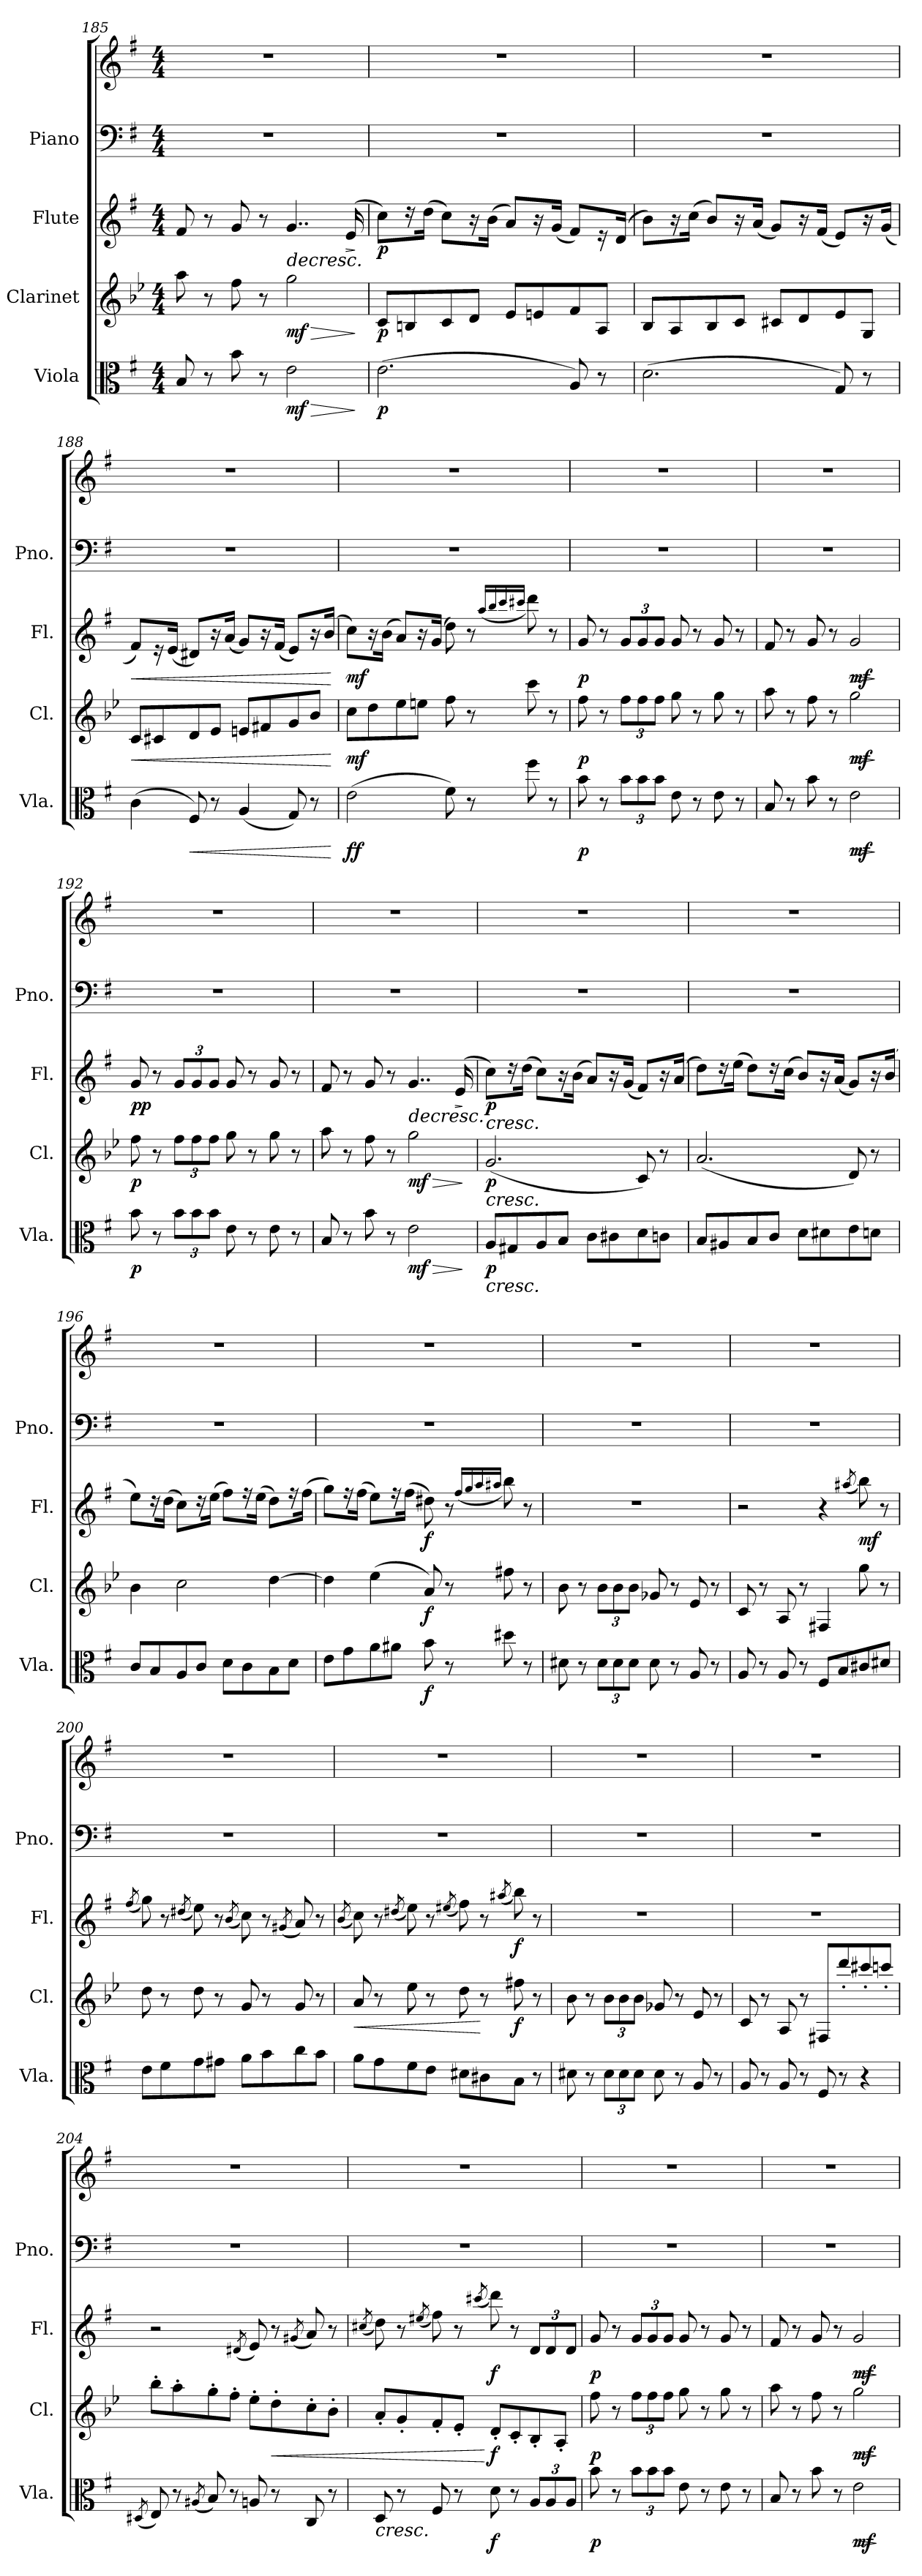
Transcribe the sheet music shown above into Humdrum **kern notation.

**kern	**dynam	**kern	**dynam	**kern	**dynam	**kern	**kern
*part4	*part4	*part3	*part3	*part2	*part2	*part1	*part1
*staff5	*staff5	*staff4	*staff4	*staff3	*staff3	*staff2	*staff1
*I"Viola	*	*I"Clarinet	*	*I"Flute	*	*I"Piano	*
*I'Vla.	*	*I'Cl.	*	*I'Fl.	*	*I'Pno.	*
!!LO:LB:g=z
*clefC3	*	*clefG2	*	*clefG2	*	*clefF4	*clefG2
*	*	*ITrd2c3	*	*	*	*	*
*k[f#]	*	*k[f#]	*	*k[f#]	*	*k[f#]	*k[f#]
*M4/4	*	*M4/4	*	*M4/4	*	*M4/4	*M4/4
=185	=185	=185	=185	=185	=185	=185	=185
8B/	.	8ff#\	.	8f#/	.	1r	1r
8r	.	8r	.	8r	.	.	.
8b\	.	8dd\	.	8g/	.	.	.
8r	.	8r	.	8r	.	.	.
!	!LO:HP:b	!	!LO:HP:b	!	!LO:HP:b	!	!
!	!LO:DY:n=1:b	!	!LO:DY:n=1:b	!	!LO:DY:n=1:b	!	!
!	!	!	!	!	!LO:DY:n=2:b	!	!
2e\	> mf	2ee\	> mf	4..g/	> mf mf	.	.
!	!	!	!	!	!LO:HP:b	!	!
.	.	.	.	(<16e/	>	.	.
.	]	.	]	.	] ]	.	.
=186	=186	=186	=186	=186	=186	=186	=186
!	!LO:DY:b	!	!LO:DY:b	!	!LO:DY:b	!	!
(>2.e\	p	8A/L	p	8cc\L)	p	1r	1r
.	.	8G#X/	.	16r	.	.	.
.	.	.	.	(>16dd\Jk	.	.	.
.	.	8A/	.	8cc\L)	.	.	.
.	.	8B/J	.	16r	.	.	.
.	.	.	.	(>16b\Jk	.	.	.
.	.	8c/L	.	8a/L)	.	.	.
.	.	8c#X/	.	16r	.	.	.
.	.	.	.	(<16g/Jk	.	.	.
8A/)	.	8d/	.	8f#/L)	.	.	.
8r	.	8F#/J	.	16r	.	.	.
.	.	.	.	(<16d/Jk	.	.	.
=187	=187	=187	=187	=187	=187	=187	=187
(>2.d\	.	8G/L	.	8b\L)	.	1r	1r
.	.	8F#/	.	16r	.	.	.
.	.	.	.	(>16cc\Jk	.	.	.
.	.	8G/	.	8b/L)	.	.	.
.	.	8A/J	.	16r	.	.	.
.	.	.	.	(<16a/Jk	.	.	.
.	.	8A#X/L	.	8g/L)	.	.	.
.	.	8B/	.	16r	.	.	.
.	.	.	.	(<16f#/Jk	.	.	.
8G/)	.	8c/	.	8e/L)	.	.	.
8r	.	8E/J	.	16r	.	.	.
.	.	.	.	(<16g/Jk	.	.	.
!!LO:LB:g=z
=188	=188	=188	=188	=188	=188	=188	=188
!	!	!	!LO:HP:b	!	!LO:HP:b	!	!
(>4c\	.	8A/L	<	8f#/L)	<	1r	1r
.	.	8A#X/	.	16r	.	.	.
.	.	.	.	(<16e/Jk	.	.	.
!	!LO:HP:b	!	!	!	!	!	!
8F#/)	<	8B/	.	8d#X/L)	.	.	.
8r	.	8c/J	.	16r	.	.	.
.	.	.	.	(<16a/Jk	.	.	.
(<4A/	.	8c#X/L	.	8g/L)	.	.	.
.	.	8d#X/	.	16r	.	.	.
.	.	.	.	(<16f#/Jk	.	.	.
8G/)	.	8e/	.	8e/L)	.	.	.
8r	.	8g/J	.	16r	.	.	.
.	.	.	.	(<16b/Jk	.	.	.
.	[	.	[	.	[	.	.
=189	=189	=189	=189	=189	=189	=189	=189
!	!LO:DY:b	!	!LO:DY:b	!	!LO:DY:b	!	!
(>2e\	ff	8a\L	mf	8cc\L)	mf	1r	1r
.	.	8b\	.	16r	.	.	.
.	.	.	.	(>16b\Jk	.	.	.
.	.	8cc\	.	8a/L)	.	.	.
.	.	8cc#X\J	.	16r	.	.	.
.	.	.	.	(>16g/Jk	.	.	.
8f#\)	.	8dd\	.	8dd\)	.	.	.
8r	.	8r	.	8r	.	.	.
.	.	.	.	(<16qaa/LL	.	.	.
.	.	.	.	16qbb/	.	.	.
.	.	.	.	16qccc/	.	.	.
.	.	.	.	16qccc#X/JJ	.	.	.
8ff#\	.	8aa\	.	8ddd\)	.	.	.
8r	.	8r	.	8r	.	.	.
=190	=190	=190	=190	=190	=190	=190	=190
!	!LO:DY:b	!	!LO:DY:b	!	!LO:DY:b	!	!
8b\	p	8dd\	p	8g/	p	1r	1r
8r	.	8r	.	8r	.	.	.
*Xbrackettup	*	*Xbrackettup	*	*Xbrackettup	*	*	*
12b\L	.	12dd\L	.	12g/L	.	.	.
12b\	.	12dd\	.	12g/	.	.	.
12b\J	.	12dd\J	.	12g/J	.	.	.
8e\	.	8ee\	.	8g/	.	.	.
8r	.	8r	.	8r	.	.	.
8e\	.	8ee\	.	8g/	.	.	.
8r	.	8r	.	8r	.	.	.
!!LO:LB:g=z
=191	=191	=191	=191	=191	=191	=191	=191
8B/	.	8ff#\	.	8f#/	.	1r	1r
8r	.	8r	.	8r	.	.	.
8b\	.	8dd\	.	8g/	.	.	.
8r	.	8r	.	8r	.	.	.
!	!LO:HP:b	!	!LO:HP:b	!	!LO:HP:b	!	!
!	!LO:DY:n=1:b	!	!LO:DY:n=1:b	!	!LO:DY:n=1:b	!	!
2e\	> mf	2ee\	> mf	2g/	> mf	.	.
.	]	.	]	.	]	.	.
=192	=192	=192	=192	=192	=192	=192	=192
!	!LO:DY:b	!	!LO:DY:b	!	!LO:DY:b	!	!
!	!	!	!	!	!LO:DY:n=1:b	!	!
8b\	p	8dd\	p	8g/	p p	1r	1r
8r	.	8r	.	8r	.	.	.
12b\L	.	12dd\L	.	12g/L	.	.	.
12b\	.	12dd\	.	12g/	.	.	.
12b\J	.	12dd\J	.	12g/J	.	.	.
8e\	.	8ee\	.	8g/	.	.	.
8r	.	8r	.	8r	.	.	.
8e\	.	8ee\	.	8g/	.	.	.
8r	.	8r	.	8r	.	.	.
=193	=193	=193	=193	=193	=193	=193	=193
8B/	.	8ff#\	.	8f#/	.	1r	1r
8r	.	8r	.	8r	.	.	.
8b\	.	8dd\	.	8g/	.	.	.
8r	.	8r	.	8r	.	.	.
!	!LO:HP:b	!	!LO:HP:b	!	!LO:HP:b	!	!
!	!LO:DY:n=1:b	!	!LO:DY:n=1:b	!	!LO:DY:n=1:b	!	!
!	!	!	!	!	!LO:DY:n=2:b	!	!
2e\	> mf	2ee\	> mf	4..g/	> mf mf	.	.
!	!	!	!	!	!LO:HP:b	!	!
.	.	.	.	(<16e/	>	.	.
.	]	.	]	.	] ]	.	.
=194	=194	=194	=194	=194	=194	=194	=194
!	!	!	!	!LO:TX:b:i:t=cresc.	!	!	!
!	!	!LO:TX:b:i:t=cresc.	!	!	!	!	!
!LO:TX:b:i:t=cresc.	!	!	!	!	!	!	!
!	!LO:DY:b	!	!LO:DY:b	!	!LO:DY:b	!	!
8A/L	p	(<2.e/	p	8cc\L)	p	1r	1r
8G#X/	.	.	.	16r	.	.	.
.	.	.	.	(>16dd\Jk	.	.	.
8A/	.	.	.	8cc\L)	.	.	.
8B/J	.	.	.	16r	.	.	.
.	.	.	.	(>16b\Jk	.	.	.
8c\L	.	.	.	8a/L)	.	.	.
8c#X\	.	.	.	16r	.	.	.
.	.	.	.	(<16g/Jk	.	.	.
8d\	.	8A/)	.	8f#/L)	.	.	.
8cn\J	.	8r	.	16r	.	.	.
.	.	.	.	(<16a/Jk	.	.	.
!!LO:PB:g=z
=195	=195	=195	=195	=195	=195	=195	=195
8B/L	.	(<2.f#/	.	8dd\L)	.	1r	1r
8A#X/	.	.	.	16r	.	.	.
.	.	.	.	(>16ee\Jk	.	.	.
8B/	.	.	.	8dd\L)	.	.	.
8c/J	.	.	.	16r	.	.	.
.	.	.	.	(>16cc\Jk	.	.	.
8d\L	.	.	.	8b/L)	.	.	.
8d#X\	.	.	.	16r	.	.	.
.	.	.	.	(<16a/Jk	.	.	.
8e\	.	8B/)	.	8g/L)	.	.	.
8dn\J	.	8r	.	16r	.	.	.
.	.	.	.	(<16b/Jk	.	.	.
=196	=196	=196	=196	=196	=196	=196	=196
8c/L	.	4g\	.	8ee\L)	.	1r	1r
8B/	.	.	.	16r	.	.	.
.	.	.	.	(>16dd\Jk	.	.	.
8A/	.	2a\	.	8cc\L)	.	.	.
8c/J	.	.	.	16r	.	.	.
.	.	.	.	(>16ee\Jk	.	.	.
8d\L	.	.	.	8ff#\L)	.	.	.
8c\	.	.	.	16r	.	.	.
.	.	.	.	(>16ee\Jk	.	.	.
8B\	.	[4b\	.	8dd\L)	.	.	.
8d\J	.	.	.	16r	.	.	.
.	.	.	.	(>16ff#\Jk	.	.	.
=197	=197	=197	=197	=197	=197	=197	=197
8e\L	.	4b\]	.	8gg\L)	.	1r	1r
8g\	.	.	.	16r	.	.	.
.	.	.	.	(>16ff#\Jk	.	.	.
8a\	.	(>4cc\	.	8ee\L)	.	.	.
8a#X\J	.	.	.	16r	.	.	.
.	.	.	.	(>16ff#\Jk	.	.	.
!	!LO:DY:b	!	!LO:DY:b	!	!LO:DY:b	!	!
8b\	f	8f#/)	f	8dd#X\)	f	.	.
8r	.	8r	.	8r	.	.	.
.	.	.	.	(<16qff#/LL	.	.	.
.	.	.	.	16qgg/	.	.	.
.	.	.	.	16qaa/	.	.	.
.	.	.	.	16qaa#X/JJ	.	.	.
8dd#X\	.	8dd#X\	.	8bb\)	.	.	.
8r	.	8r	.	8r	.	.	.
!!LO:LB:g=z
=198	=198	=198	=198	=198	=198	=198	=198
8d#X\	.	8g\	.	1r	.	1r	1r
8r	.	8r	.	.	.	.	.
12d#\L	.	12g\L	.	.	.	.	.
12d#\	.	12g\	.	.	.	.	.
12d#\J	.	12g\J	.	.	.	.	.
8d#\	.	8e-X/	.	.	.	.	.
8r	.	8r	.	.	.	.	.
8A/	.	8c/	.	.	.	.	.
8r	.	8r	.	.	.	.	.
=199	=199	=199	=199	=199	=199	=199	=199
8A/	.	8A/	.	2r	.	1r	1r
8r	.	8r	.	.	.	.	.
8A/	.	8F#/	.	.	.	.	.
8r	.	8r	.	.	.	.	.
8F#/L	.	4D#X/	.	4r	.	.	.
8B/	.	.	.	.	.	.	.
.	.	.	.	(<8qaa#X/	.	.	.
!	!	!	!	!	!LO:DY:b	!	!
8c#X/	.	8ee\	.	8bb\)	mf	.	.
8d#X/J	.	8r	.	8r	.	.	.
=200	=200	=200	=200	=200	=200	=200	=200
.	.	.	.	(<8qff#/	.	.	.
8e\L	.	8b\	.	8gg\)	.	1r	1r
8f#\	.	8r	.	8r	.	.	.
.	.	.	.	(<8qdd#X/	.	.	.
8g\	.	8b\	.	8ee\)	.	.	.
8g#X\J	.	8r	.	8r	.	.	.
.	.	.	.	(<8qb/	.	.	.
8a\L	.	8e/	.	8cc\)	.	.	.
8b\	.	8r	.	8r	.	.	.
.	.	.	.	(<8qg#X/	.	.	.
8cc\	.	8e/	.	8a/)	.	.	.
8b\J	.	8r	.	8r	.	.	.
!!LO:LB:g=z
=201	=201	=201	=201	=201	=201	=201	=201
.	.	.	.	(<8qb/	.	.	.
!	!	!	!LO:HP:b	!	!	!	!
8a\L	.	8f#/	<	8cc\)	.	1r	1r
8g\	.	8r	.	8r	.	.	.
.	.	.	.	(<8qdd#X/	.	.	.
8f#\	.	8cc\	.	8ee\)	.	.	.
8e\J	.	8r	.	8r	.	.	.
.	.	.	.	(<8qee#X/	.	.	.
8d#X\L	.	8b\	.	8ff#\)	.	.	.
8c#X\	.	8r	[	8r	.	.	.
.	.	.	.	(<8qaa#X/	.	.	.
!	!	!	!LO:DY:b	!	!LO:DY:b	!	!
8B\J	.	8dd#X\	f	8bb\)	f	.	.
8r	.	8r	.	8r	.	.	.
=202	=202	=202	=202	=202	=202	=202	=202
8d#X\	.	8g\	.	1r	.	1r	1r
8r	.	8r	.	.	.	.	.
12d#\L	.	12g\L	.	.	.	.	.
12d#\	.	12g\	.	.	.	.	.
12d#\J	.	12g\J	.	.	.	.	.
8d#\	.	8e-X/	.	.	.	.	.
8r	.	8r	.	.	.	.	.
8A/	.	8c/	.	.	.	.	.
8r	.	8r	.	.	.	.	.
=203	=203	=203	=203	=203	=203	=203	=203
8A/	.	8A/	.	1r	.	1r	1r
8r	.	8r	.	.	.	.	.
8A/	.	8F#/	.	.	.	.	.
8r	.	8r	.	.	.	.	.
8F#/	.	8D#X/L	.	.	.	.	.
8r	.	8bb'/	.	.	.	.	.
4r	.	8aa#X'/	.	.	.	.	.
.	.	8aan'/J	.	.	.	.	.
!!LO:LB:g=z
=204	=204	=204	=204	=204	=204	=204	=204
(<8qD#X/	.	.	.	.	.	.	.
8E/)	.	8gg'\L	.	2r	.	1r	1r
8r	.	8ff#'\	.	.	.	.	.
(<8qA#X/	.	.	.	.	.	.	.
8B/)	.	8ee'\	.	.	.	.	.
8r	.	8dd'\J	.	.	.	.	.
.	.	.	.	(<8qd#X/	.	.	.
8An/	.	8cc'\L	.	8e/)	.	.	.
!	!	!	!LO:HP:b	!	!	!	!
8r	.	8b'\	<	8r	.	.	.
.	.	.	.	(<8qg#X/	.	.	.
8C/	.	8a'\	.	8a/)	.	.	.
8r	.	8g'\J	.	8r	.	.	.
=205	=205	=205	=205	=205	=205	=205	=205
.	.	.	.	(<8qcc#X/	.	.	.
!	!LO:HP:b	!	!	!	!	!	!
8D/	<	8f#'/L	.	8dd\)	.	1r	1r
8r	.	8e'/	.	8r	.	.	.
.	.	.	.	(<8qee#X/	.	.	.
8F#/	.	8d'/	.	8ff#\)	.	.	.
8r	.	8c'/J	.	8r	.	.	.
.	.	.	.	(<8qccc#X/	.	.	.
!	!LO:DY:b	!	!LO:DY:n=1:b	!	!LO:DY:b	!	!
8d\	f	8B'/L	[ f	8ddd\)	f	.	.
8r	[	8A'/	.	8r	.	.	.
12A/L	.	8G'/	.	12d/L	.	.	.
12A/	.	.	.	12d/	.	.	.
.	.	8F#'/J	.	.	.	.	.
12A/J	.	.	.	12d/J	.	.	.
=206	=206	=206	=206	=206	=206	=206	=206
!	!LO:DY:b	!	!LO:DY:b	!	!LO:DY:b	!	!
8b\	p	8dd\	p	8g/	p	1r	1r
8r	.	8r	.	8r	.	.	.
12b\L	.	12dd\L	.	12g/L	.	.	.
12b\	.	12dd\	.	12g/	.	.	.
12b\J	.	12dd\J	.	12g/J	.	.	.
8e\	.	8ee\	.	8g/	.	.	.
8r	.	8r	.	8r	.	.	.
8e\	.	8ee\	.	8g/	.	.	.
8r	.	8r	.	8r	.	.	.
!!LO:PB:g=z
=207	=207	=207	=207	=207	=207	=207	=207
8B/	.	8ff#\	.	8f#/	.	1r	1r
8r	.	8r	.	8r	.	.	.
8b\	.	8dd\	.	8g/	.	.	.
8r	.	8r	.	8r	.	.	.
!	!LO:HP:b	!	!LO:HP:b	!	!LO:HP:b	!	!
!	!LO:DY:n=1:b	!	!LO:DY:n=1:b	!	!LO:DY:n=1:b	!	!
2e\	> mf	2ee\	> mf	2g/	> mf	.	.
.	]	.	]	.	]	.	.
=	=	=	=	=	=	=	=
*-	*-	*-	*-	*-	*-	*-	*-
